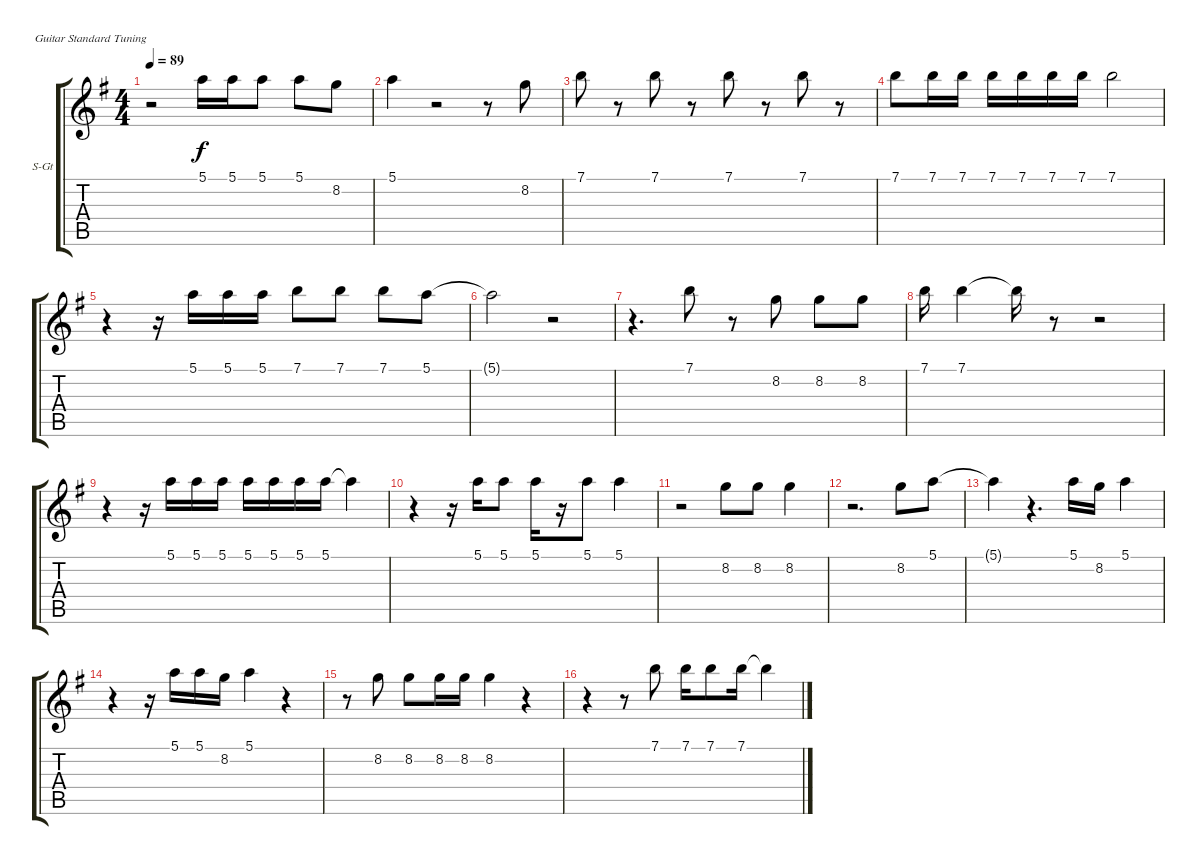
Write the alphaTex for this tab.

\bracketExtendMode groupsimilarinstruments
\firstSystemTrackNameOrientation horizontal
\otherSystemsTrackNameOrientation horizontal
\track ("Vox" "S-Gt") {instrument frenchhorn}
\staff {score tabs}
\tuning (E4 B3 G3 D3 A2 E2)
\displaytranspose 12
\ts (4 4)
\tempo 89
\clef g2
\scale
0.349057
\ks eminor
r.2{dy f} 5.1.16 5.1.16 5.1.8 5.1.8 8.2.8 |
\scale
0.273585 5.1.4 r.2 r.8 8.2.8 |
\scale
0.377358 7.1.8 r.8 7.1.8 r.8 7.1.8 r.8 7.1.8 r.8 |
\scale
0.375566 7.1.8 7.1.16 7.1.16 7.1.16 7.1.16 7.1.16 7.1.16 7.1.2 |
\scale
0.41629 r.4 r.16 5.1.16 5.1.16 5.1.16 7.1.8 7.1.8 7.1.8 5.1.8 |
\scale
0.208145 5.1{t}.2 r.2 |
\scale
0.296375 r.4{d} 7.1.8 r.8 8.2.8 8.2.8 8.2.8 |
\scale
0.294243 7.1.16 7.1.4 7.1{t}.16 r.8 r.2 |
\scale
0.409382 r.4 r.16 5.1.16 5.1.16 5.1.16 5.1.16 5.1.16 5.1.16 5.1.16 5.1{t}.4 |
\scale
0.446154 r.4 r.16 5.1.16 5.1.8 5.1.16 r.16 5.1.8 5.1.4 |
\scale
0.297436 r.2 8.2.8 8.2.8 8.2.4 |
\scale
0.25641 r.2{d} 8.2.8 5.1.8 |
\scale
0.301486 5.1{t}.4 r.4{d} 5.1.16 8.2.16 5.1.4 |
\scale
0.348195 r.4 r.16 5.1.16 5.1.16 8.2.16 5.1.4 r.4 |
\scale
0.350318 r.8 8.2.8 8.2.8 8.2.16 8.2.16 8.2.4 r.4 |
\scale
0.384615 r.4 r.8 7.1.8 7.1.16 7.1.8 7.1.16 7.1{t}.4
